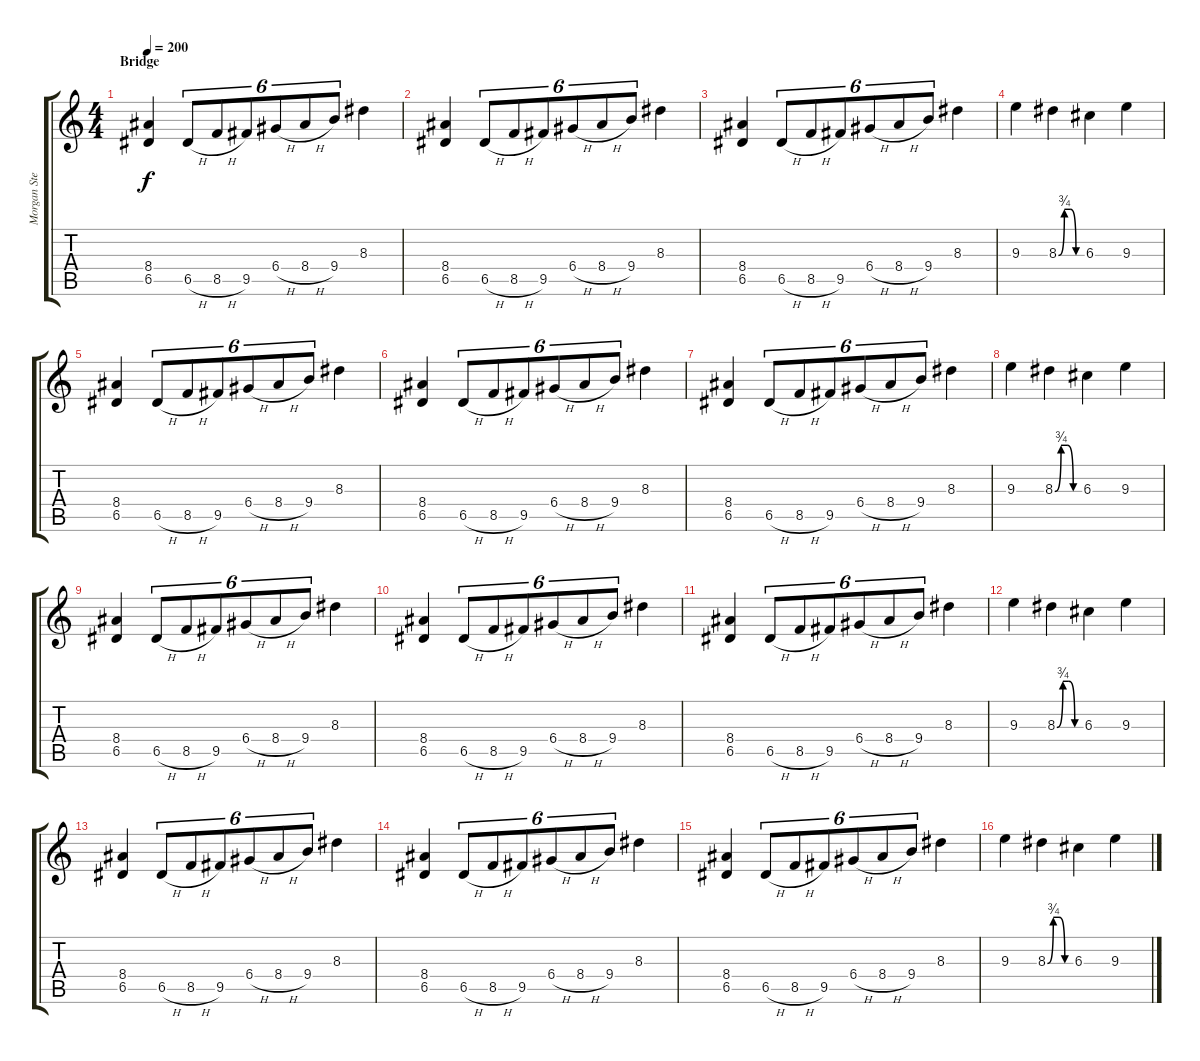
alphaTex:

\track ("Morgan Steinmeyer Håkansson " "Morgan Ste") {instrument distortionguitar}
\staff {score tabs}
\tuning (E4 B3 G3 D3 A2 D2) {hide}
\ts (4 4)
\section ("" "Bridge")
\tempo 200
\clef g2
\ks c
(8.4 6.5).4{dy f} 6.5{h}.8{tu (6 4)} 8.5{h}.8{tu (6 4)} 9.5.8{tu (6 4)} 6.4{h}.8{tu (6 4)} 8.4{h}.8{tu (6 4)} 9.4.8{tu (6 4)} 8.3.4 |
(8.4 6.5).4 6.5{h}.8{tu (6 4)} 8.5{h}.8{tu (6 4)} 9.5.8{tu (6 4)} 6.4{h}.8{tu (6 4)} 8.4{h}.8{tu (6 4)} 9.4.8{tu (6 4)} 8.3.4 |
(8.4 6.5).4 6.5{h}.8{tu (6 4)} 8.5{h}.8{tu (6 4)} 9.5.8{tu (6 4)} 6.4{h}.8{tu (6 4)} 8.4{h}.8{tu (6 4)} 9.4.8{tu (6 4)} 8.3.4 |
9.3.4 8.3{be (custom 0 0 15 3 30 3 45 0 60 0)}.4 6.3.4 9.3.4 |
(8.4 6.5).4 6.5{h}.8{tu (6 4)} 8.5{h}.8{tu (6 4)} 9.5.8{tu (6 4)} 6.4{h}.8{tu (6 4)} 8.4{h}.8{tu (6 4)} 9.4.8{tu (6 4)} 8.3.4 |
(8.4 6.5).4 6.5{h}.8{tu (6 4)} 8.5{h}.8{tu (6 4)} 9.5.8{tu (6 4)} 6.4{h}.8{tu (6 4)} 8.4{h}.8{tu (6 4)} 9.4.8{tu (6 4)} 8.3.4 |
(8.4 6.5).4 6.5{h}.8{tu (6 4)} 8.5{h}.8{tu (6 4)} 9.5.8{tu (6 4)} 6.4{h}.8{tu (6 4)} 8.4{h}.8{tu (6 4)} 9.4.8{tu (6 4)} 8.3.4 |
9.3.4 8.3{be (custom 0 0 15 3 30 3 45 0 60 0)}.4 6.3.4 9.3.4 |
(8.4 6.5).4 6.5{h}.8{tu (6 4)} 8.5{h}.8{tu (6 4)} 9.5.8{tu (6 4)} 6.4{h}.8{tu (6 4)} 8.4{h}.8{tu (6 4)} 9.4.8{tu (6 4)} 8.3.4 |
(8.4 6.5).4 6.5{h}.8{tu (6 4)} 8.5{h}.8{tu (6 4)} 9.5.8{tu (6 4)} 6.4{h}.8{tu (6 4)} 8.4{h}.8{tu (6 4)} 9.4.8{tu (6 4)} 8.3.4 |
(8.4 6.5).4 6.5{h}.8{tu (6 4)} 8.5{h}.8{tu (6 4)} 9.5.8{tu (6 4)} 6.4{h}.8{tu (6 4)} 8.4{h}.8{tu (6 4)} 9.4.8{tu (6 4)} 8.3.4 |
9.3.4 8.3{be (custom 0 0 15 3 30 3 45 0 60 0)}.4 6.3.4 9.3.4 |
(8.4 6.5).4 6.5{h}.8{tu (6 4)} 8.5{h}.8{tu (6 4)} 9.5.8{tu (6 4)} 6.4{h}.8{tu (6 4)} 8.4{h}.8{tu (6 4)} 9.4.8{tu (6 4)} 8.3.4 |
(8.4 6.5).4 6.5{h}.8{tu (6 4)} 8.5{h}.8{tu (6 4)} 9.5.8{tu (6 4)} 6.4{h}.8{tu (6 4)} 8.4{h}.8{tu (6 4)} 9.4.8{tu (6 4)} 8.3.4 |
(8.4 6.5).4 6.5{h}.8{tu (6 4)} 8.5{h}.8{tu (6 4)} 9.5.8{tu (6 4)} 6.4{h}.8{tu (6 4)} 8.4{h}.8{tu (6 4)} 9.4.8{tu (6 4)} 8.3.4 |
9.3.4 8.3{be (custom 0 0 15 3 30 3 45 0 60 0)}.4 6.3.4 9.3.4
